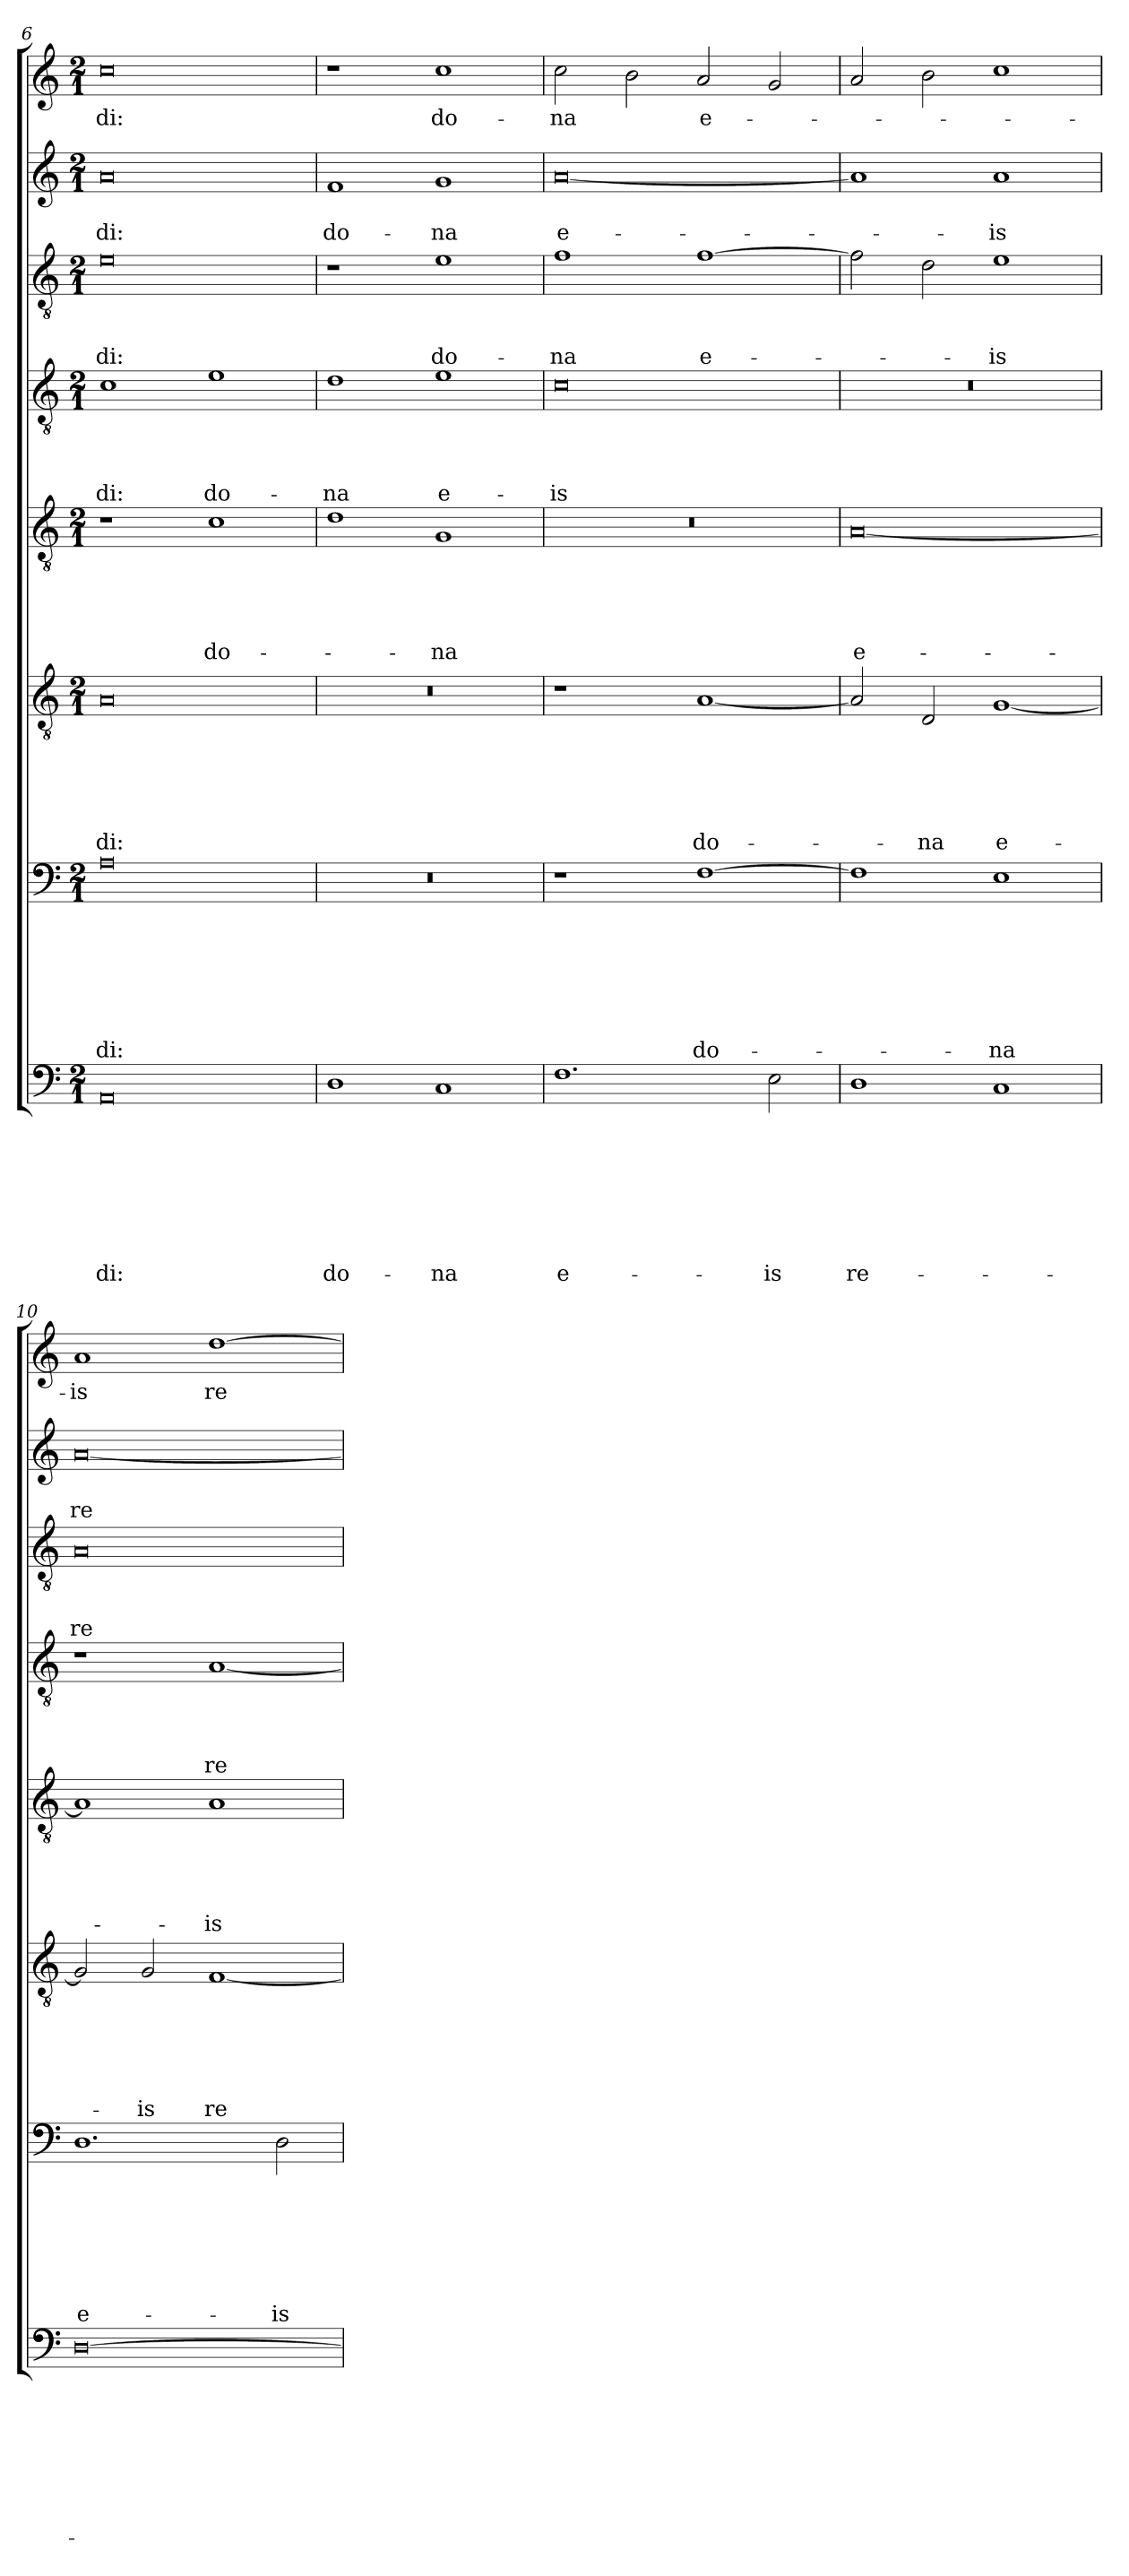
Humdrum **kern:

**kern	**text	**text	**text	**text	**text	**text	**text	**text	**kern	**text	**text	**text	**text	**text	**text	**text	**kern	**text	**text	**text	**text	**text	**text	**kern	**text	**text	**text	**text	**text	**kern	**text	**text	**text	**text	**kern	**text	**text	**text	**kern	**text	**text	**kern	**text
*part8	*part8	*part8	*part8	*part8	*part8	*part8	*part8	*part8	*part7	*part7	*part7	*part7	*part7	*part7	*part7	*part7	*part6	*part6	*part6	*part6	*part6	*part6	*part6	*part5	*part5	*part5	*part5	*part5	*part5	*part4	*part4	*part4	*part4	*part4	*part3	*part3	*part3	*part3	*part2	*part2	*part2	*part1	*part1
*staff8	*staff8	*staff8	*staff8	*staff8	*staff8	*staff8	*staff8	*staff8	*staff7	*staff7	*staff7	*staff7	*staff7	*staff7	*staff7	*staff7	*staff6	*staff6	*staff6	*staff6	*staff6	*staff6	*staff6	*staff5	*staff5	*staff5	*staff5	*staff5	*staff5	*staff4	*staff4	*staff4	*staff4	*staff4	*staff3	*staff3	*staff3	*staff3	*staff2	*staff2	*staff2	*staff1	*staff1
*clefF4	*	*	*	*	*	*	*	*	*clefF4	*	*	*	*	*	*	*	*clefGv2	*	*	*	*	*	*	*clefGv2	*	*	*	*	*	*clefGv2	*	*	*	*	*clefGv2	*	*	*	*clefG2	*	*	*clefG2	*
*k[]	*	*	*	*	*	*	*	*	*k[]	*	*	*	*	*	*	*	*k[]	*	*	*	*	*	*	*k[]	*	*	*	*	*	*k[]	*	*	*	*	*k[]	*	*	*	*k[]	*	*	*k[]	*
*C:	*	*	*	*	*	*	*	*	*C:	*	*	*	*	*	*	*	*C:	*	*	*	*	*	*	*C:	*	*	*	*	*	*C:	*	*	*	*	*C:	*	*	*	*C:	*	*	*C:	*
*M2/1	*	*	*	*	*	*	*	*	*M2/1	*	*	*	*	*	*	*	*M2/1	*	*	*	*	*	*	*M2/1	*	*	*	*	*	*M2/1	*	*	*	*	*M2/1	*	*	*	*M2/1	*	*	*M2/1	*
=6	=6	=6	=6	=6	=6	=6	=6	=6	=6	=6	=6	=6	=6	=6	=6	=6	=6	=6	=6	=6	=6	=6	=6	=6	=6	=6	=6	=6	=6	=6	=6	=6	=6	=6	=6	=6	=6	=6	=6	=6	=6	=6	=6
!	!	!	!	!	!	!	!	!LO:LY:b	!	!	!	!	!	!	!	!LO:LY:b	!	!	!	!	!	!	!LO:LY:b	!	!	!	!	!	!	!	!	!	!	!LO:LY:b	!	!	!	!LO:LY:b	!	!	!LO:LY:b	!	!LO:LY:b
0AA	.	.	.	.	.	.	.	-di:	0A	.	.	.	.	.	.	-di:	0A	.	.	.	.	.	-di:	1r	.	.	.	.	.	1c	.	.	.	-di:	0e	.	.	-di:	0a	.	-di:	0cc	-di:
!	!	!	!	!	!	!	!	!	!	!	!	!	!	!	!	!	!	!	!	!	!	!	!	!	!	!	!	!	!LO:LY:b	!	!	!	!	!LO:LY:b	!	!	!	!	!	!	!	!	!
.	.	.	.	.	.	.	.	.	.	.	.	.	.	.	.	.	.	.	.	.	.	.	.	1c	.	.	.	.	do-	1e	.	.	.	do-	.	.	.	.	.	.	.	.	.
=7	=7	=7	=7	=7	=7	=7	=7	=7	=7	=7	=7	=7	=7	=7	=7	=7	=7	=7	=7	=7	=7	=7	=7	=7	=7	=7	=7	=7	=7	=7	=7	=7	=7	=7	=7	=7	=7	=7	=7	=7	=7	=7	=7
!	!	!	!	!	!	!	!	!LO:LY:b	!	!	!	!	!	!	!	!	!	!	!	!	!	!	!	!	!	!	!	!	!	!	!	!	!	!LO:LY:b	!	!	!	!	!	!	!LO:LY:b	!	!
1D	.	.	.	.	.	.	.	do-	0r	.	.	.	.	.	.	.	0r	.	.	.	.	.	.	1d	.	.	.	.	.	1d	.	.	.	-na	1r	.	.	.	1f	.	do-	1r	.
!	!	!	!	!	!	!	!	!LO:LY:b	!	!	!	!	!	!	!	!	!	!	!	!	!	!	!	!	!	!	!	!	!LO:LY:b	!	!	!	!	!LO:LY:b	!	!	!	!LO:LY:b	!	!	!LO:LY:b	!	!LO:LY:b
1C	.	.	.	.	.	.	.	-na	.	.	.	.	.	.	.	.	.	.	.	.	.	.	.	1G	.	.	.	.	-na	1e	.	.	.	e-	1e	.	.	do-	1g	.	-na	1cc	do-
=8	=8	=8	=8	=8	=8	=8	=8	=8	=8	=8	=8	=8	=8	=8	=8	=8	=8	=8	=8	=8	=8	=8	=8	=8	=8	=8	=8	=8	=8	=8	=8	=8	=8	=8	=8	=8	=8	=8	=8	=8	=8	=8	=8
!	!	!	!	!	!	!	!	!LO:LY:b	!	!	!	!	!	!	!	!	!	!	!	!	!	!	!	!	!	!	!	!	!	!	!	!	!	!LO:LY:b	!	!	!	!LO:LY:b	!	!	!LO:LY:b	!	!LO:LY:b
1.F	.	.	.	.	.	.	.	e-	1r	.	.	.	.	.	.	.	1r	.	.	.	.	.	.	0r	.	.	.	.	.	0c	.	.	.	-is	1f	.	.	-na	[0a	.	e-	2cc\	-na
.	.	.	.	.	.	.	.	.	.	.	.	.	.	.	.	.	.	.	.	.	.	.	.	.	.	.	.	.	.	.	.	.	.	.	.	.	.	.	.	.	.	2b\	.
!	!	!	!	!	!	!	!	!	!	!	!	!	!	!	!	!LO:LY:b	!	!	!	!	!	!	!LO:LY:b	!	!	!	!	!	!	!	!	!	!	!	!	!	!	!LO:LY:b	!	!	!	!	!LO:LY:b
.	.	.	.	.	.	.	.	.	[1F	.	.	.	.	.	.	do-	[1A	.	.	.	.	.	do-	.	.	.	.	.	.	.	.	.	.	.	[1f	.	.	e-	.	.	.	2a/	e-
!	!	!	!	!	!	!	!	!LO:LY:b	!	!	!	!	!	!	!	!	!	!	!	!	!	!	!	!	!	!	!	!	!	!	!	!	!	!	!	!	!	!	!	!	!	!	!
2E\	.	.	.	.	.	.	.	-is	.	.	.	.	.	.	.	.	.	.	.	.	.	.	.	.	.	.	.	.	.	.	.	.	.	.	.	.	.	.	.	.	.	2g/	.
!!LO:LB:g=z
=9	=9	=9	=9	=9	=9	=9	=9	=9	=9	=9	=9	=9	=9	=9	=9	=9	=9	=9	=9	=9	=9	=9	=9	=9	=9	=9	=9	=9	=9	=9	=9	=9	=9	=9	=9	=9	=9	=9	=9	=9	=9	=9	=9
!	!	!	!	!	!	!	!	!LO:LY:b	!	!	!	!	!	!	!	!	!	!	!	!	!	!	!	!	!	!	!	!	!LO:LY:b	!	!	!	!	!	!	!	!	!	!	!	!	!	!
1D	.	.	.	.	.	.	.	re-	1F]	.	.	.	.	.	.	.	2A/]	.	.	.	.	.	.	[0A	.	.	.	.	e-	0r	.	.	.	.	2f\]	.	.	.	1a]	.	.	2a/	.
!	!	!	!	!	!	!	!	!	!	!	!	!	!	!	!	!	!	!	!	!	!	!	!LO:LY:b	!	!	!	!	!	!	!	!	!	!	!	!	!	!	!	!	!	!	!	!
.	.	.	.	.	.	.	.	.	.	.	.	.	.	.	.	.	2D/	.	.	.	.	.	-na	.	.	.	.	.	.	.	.	.	.	.	2d\	.	.	.	.	.	.	2b\	.
!	!	!	!	!	!	!	!	!	!	!	!	!	!	!	!	!LO:LY:b	!	!	!	!	!	!	!LO:LY:b	!	!	!	!	!	!	!	!	!	!	!	!	!	!	!LO:LY:b	!	!	!LO:LY:b	!	!
1C	.	.	.	.	.	.	.	.	1E	.	.	.	.	.	.	-na	[1G	.	.	.	.	.	e-	.	.	.	.	.	.	.	.	.	.	.	1e	.	.	-is	1a	.	-is	1cc	.
=10	=10	=10	=10	=10	=10	=10	=10	=10	=10	=10	=10	=10	=10	=10	=10	=10	=10	=10	=10	=10	=10	=10	=10	=10	=10	=10	=10	=10	=10	=10	=10	=10	=10	=10	=10	=10	=10	=10	=10	=10	=10	=10	=10
!	!	!	!	!	!	!	!	!	!	!	!	!	!	!	!	!LO:LY:b	!	!	!	!	!	!	!	!	!	!	!	!	!	!	!	!	!	!	!	!	!	!LO:LY:b	!	!	!LO:LY:b	!	!LO:LY:b
[0D	.	.	.	.	.	.	.	.	1.D	.	.	.	.	.	.	e-	2G/]	.	.	.	.	.	.	1A]	.	.	.	.	.	1r	.	.	.	.	0A	.	.	re-	[0a	.	re-	1a	-is
!	!	!	!	!	!	!	!	!	!	!	!	!	!	!	!	!	!	!	!	!	!	!	!LO:LY:b	!	!	!	!	!	!	!	!	!	!	!	!	!	!	!	!	!	!	!	!
.	.	.	.	.	.	.	.	.	.	.	.	.	.	.	.	.	2G/	.	.	.	.	.	-is	.	.	.	.	.	.	.	.	.	.	.	.	.	.	.	.	.	.	.	.
!	!	!	!	!	!	!	!	!	!	!	!	!	!	!	!	!	!	!	!	!	!	!	!LO:LY:b	!	!	!	!	!	!LO:LY:b	!	!	!	!	!LO:LY:b	!	!	!	!	!	!	!	!	!LO:LY:b
.	.	.	.	.	.	.	.	.	.	.	.	.	.	.	.	.	[1F	.	.	.	.	.	re-	1A	.	.	.	.	-is	[1A	.	.	.	re-	.	.	.	.	.	.	.	[1dd	re-
!	!	!	!	!	!	!	!	!	!	!	!	!	!	!	!	!LO:LY:b	!	!	!	!	!	!	!	!	!	!	!	!	!	!	!	!	!	!	!	!	!	!	!	!	!	!	!
.	.	.	.	.	.	.	.	.	2D\	.	.	.	.	.	.	-is	.	.	.	.	.	.	.	.	.	.	.	.	.	.	.	.	.	.	.	.	.	.	.	.	.	.	.
=	=	=	=	=	=	=	=	=	=	=	=	=	=	=	=	=	=	=	=	=	=	=	=	=	=	=	=	=	=	=	=	=	=	=	=	=	=	=	=	=	=	=	=
*-	*-	*-	*-	*-	*-	*-	*-	*-	*-	*-	*-	*-	*-	*-	*-	*-	*-	*-	*-	*-	*-	*-	*-	*-	*-	*-	*-	*-	*-	*-	*-	*-	*-	*-	*-	*-	*-	*-	*-	*-	*-	*-	*-
